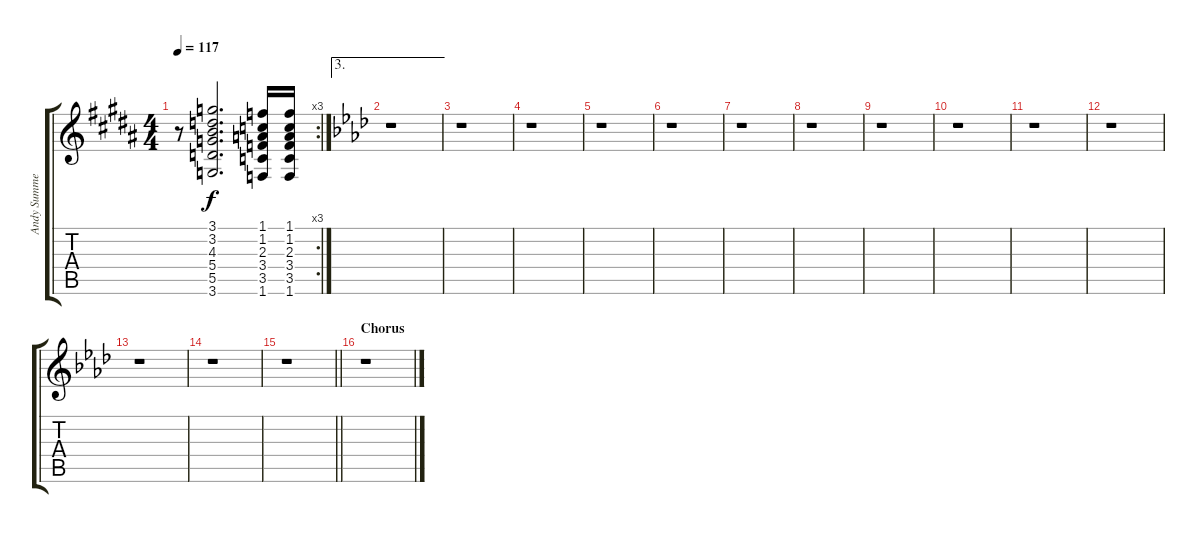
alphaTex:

\track ("Andy Summers - Standard Tuning" "Andy Summe") {instrument overdrivenguitar}
\staff {score tabs}
\tuning (E4 B3 G3 D3 A2 E2) {hide}
\rc 3
\ts (4 4)
\tempo 117
\clef g2
\ks g#minor
r.8{dy f} (3.1{t} 3.2{t} 4.3{t} 5.4{t} 5.5{t} 3.6{t}).2{d} (1.1 1.2 2.3 3.4 3.5 1.6).16 (1.1 1.2 2.3 3.4 3.5 1.6).16 |
\ae 3
\ks ab
r.1 |
r.1 |
r.1 |
r.1 |
r.1 |
r.1 |
r.1 |
r.1 |
r.1 |
r.1 |
r.1 |
r.1 |
r.1 |
\barLineRight lightlight
r.1 |
\section ("" "Chorus")
r.1
